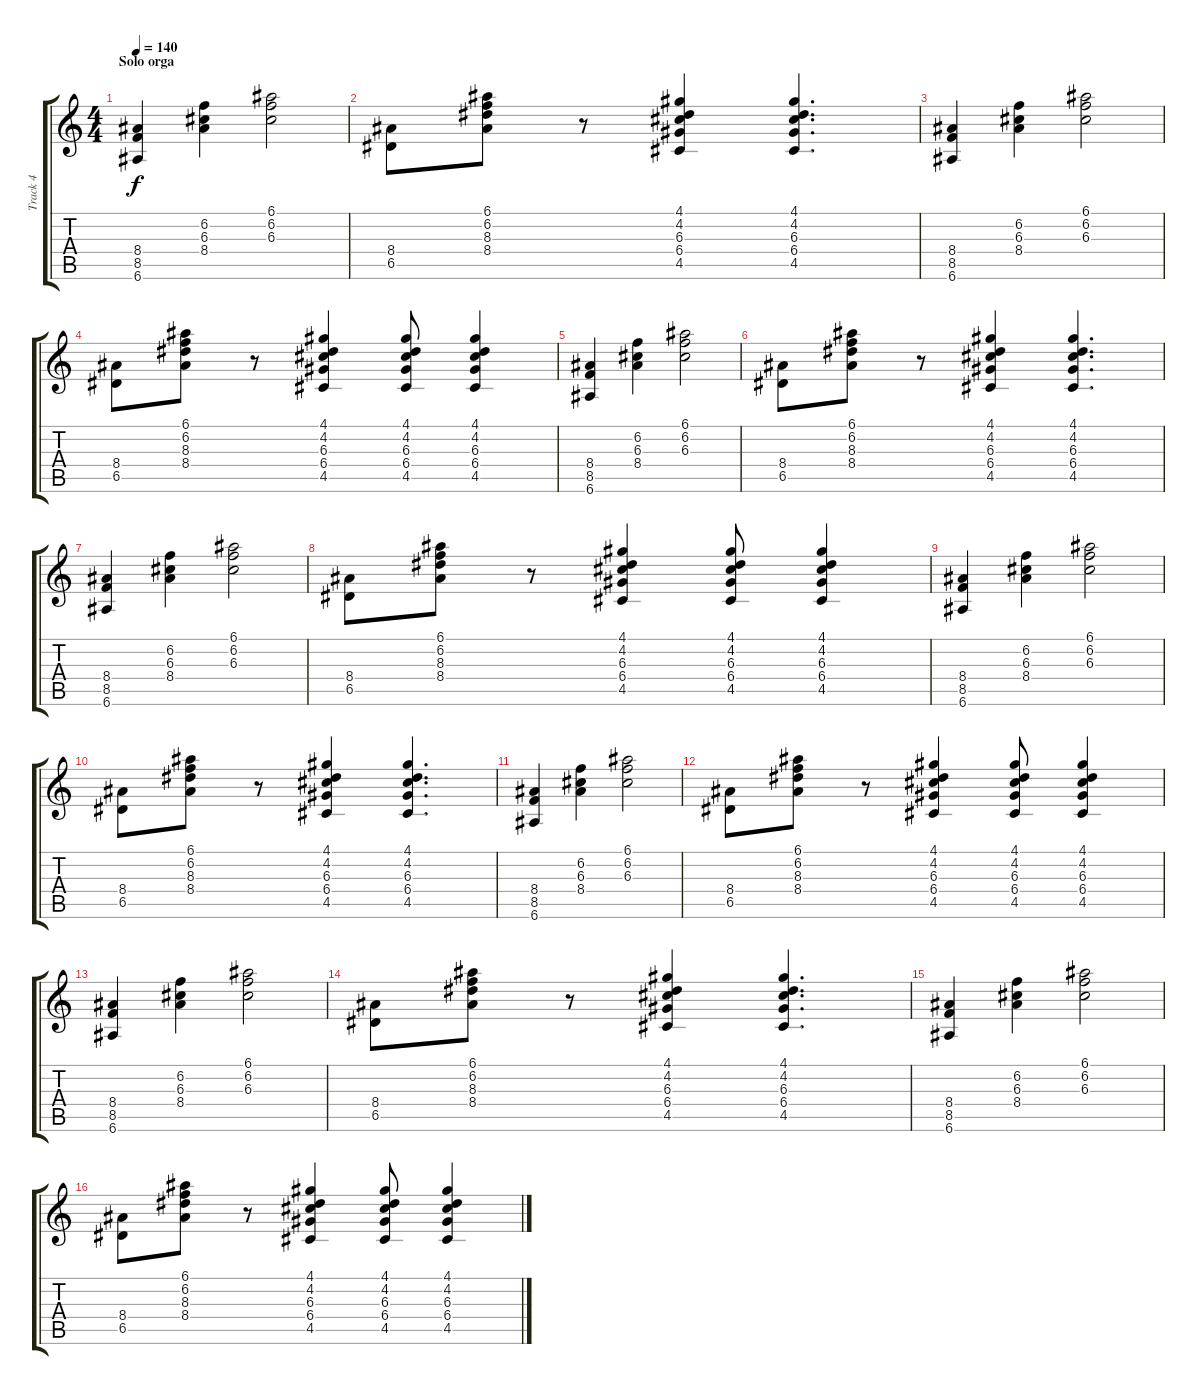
\track ("Track 4" "Track 4") {instrument electricguitarclean}
\staff {score tabs}
\tuning (E4 B3 G3 D3 A2 E2) {hide}
\ts (4 4)
\section ("" "Solo orga")
\tempo 140
\clef g2
\ks c
(8.4 8.5 6.6).4{dy f} (6.2 6.3 8.4).4 (6.1 6.2 6.3).2 |
(8.4 6.5).8 (6.1 6.2 8.3 8.4).8 r.8 (4.1 4.2 6.3 6.4 4.5).4 (4.1 4.2 6.3 6.4 4.5).4{d} |
(8.4 8.5 6.6).4 (6.2 6.3 8.4).4 (6.1 6.2 6.3).2 |
(8.4 6.5).8 (6.1 6.2 8.3 8.4).8 r.8 (4.1 4.2 6.3 6.4 4.5).4 (4.1 4.2 6.3 6.4 4.5).8 (4.1 4.2 6.3 6.4 4.5).4 |
(8.4 8.5 6.6).4 (6.2 6.3 8.4).4 (6.1 6.2 6.3).2 |
(8.4 6.5).8 (6.1 6.2 8.3 8.4).8 r.8 (4.1 4.2 6.3 6.4 4.5).4 (4.1 4.2 6.3 6.4 4.5).4{d} |
(8.4 8.5 6.6).4 (6.2 6.3 8.4).4 (6.1 6.2 6.3).2 |
(8.4 6.5).8 (6.1 6.2 8.3 8.4).8 r.8 (4.1 4.2 6.3 6.4 4.5).4 (4.1 4.2 6.3 6.4 4.5).8 (4.1 4.2 6.3 6.4 4.5).4 |
(8.4 8.5 6.6).4 (6.2 6.3 8.4).4 (6.1 6.2 6.3).2 |
(8.4 6.5).8 (6.1 6.2 8.3 8.4).8 r.8 (4.1 4.2 6.3 6.4 4.5).4 (4.1 4.2 6.3 6.4 4.5).4{d} |
(8.4 8.5 6.6).4 (6.2 6.3 8.4).4 (6.1 6.2 6.3).2 |
(8.4 6.5).8 (6.1 6.2 8.3 8.4).8 r.8 (4.1 4.2 6.3 6.4 4.5).4 (4.1 4.2 6.3 6.4 4.5).8 (4.1 4.2 6.3 6.4 4.5).4 |
(8.4 8.5 6.6).4 (6.2 6.3 8.4).4 (6.1 6.2 6.3).2 |
(8.4 6.5).8 (6.1 6.2 8.3 8.4).8 r.8 (4.1 4.2 6.3 6.4 4.5).4 (4.1 4.2 6.3 6.4 4.5).4{d} |
(8.4 8.5 6.6).4 (6.2 6.3 8.4).4 (6.1 6.2 6.3).2 |
(8.4 6.5).8 (6.1 6.2 8.3 8.4).8 r.8 (4.1 4.2 6.3 6.4 4.5).4 (4.1 4.2 6.3 6.4 4.5).8 (4.1 4.2 6.3 6.4 4.5).4
